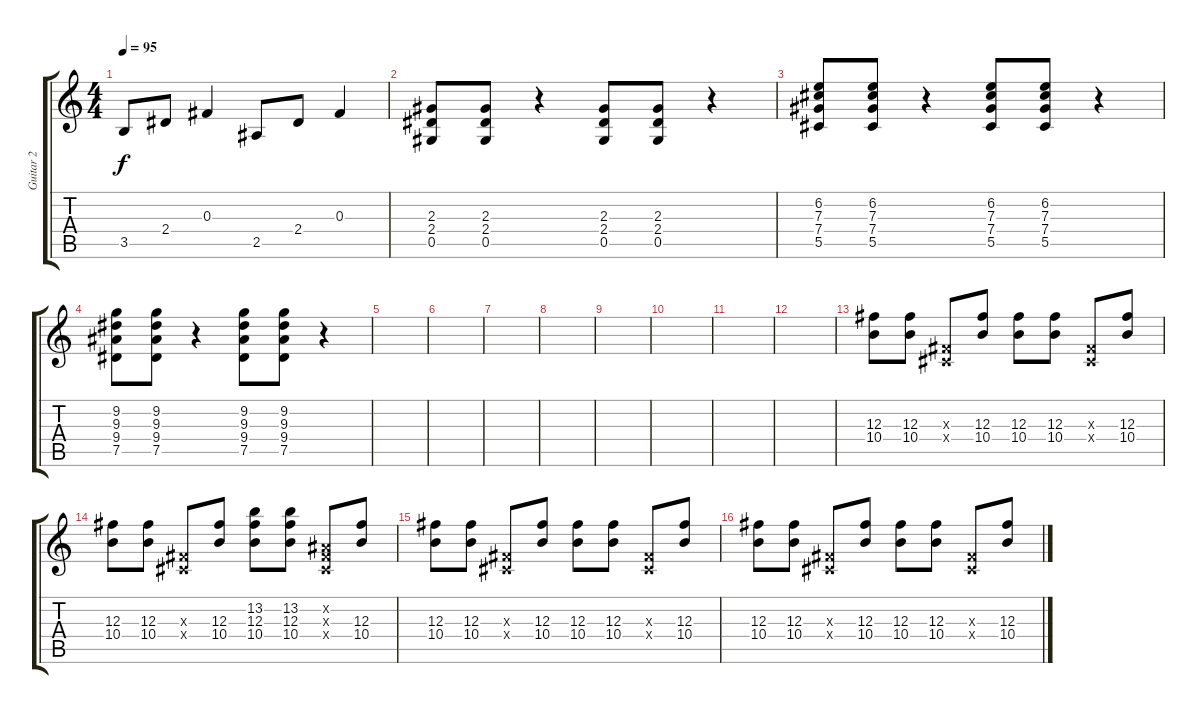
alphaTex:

\track ("Guitar 2" "Guitar 2") {instrument distortionguitar}
\staff {score tabs}
\tuning (Eb4 Bb3 Gb3 Db3 Ab2 Eb2) {hide}
\ts (4 4)
\tempo 95
\clef g2
\ks c
3.5.8{dy f} 2.4.8 0.3.4 2.5.8 2.4.8 0.3.4 |
(2.3 2.4 0.5).8 (2.3 2.4 0.5).8 r.4 (2.3 2.4 0.5).8 (2.3 2.4 0.5).8 r.4 |
(6.2 7.3 7.4 5.5).8 (6.2 7.3 7.4 5.5).8 r.4 (6.2 7.3 7.4 5.5).8 (6.2 7.3 7.4 5.5).8 r.4 |
(9.2 9.3 9.4 7.5).8 (9.2 9.3 9.4 7.5).8 r.4 (9.2 9.3 9.4 7.5).8 (9.2 9.3 9.4 7.5).8 r.4 |
|
|
|
|
|
|
|
|
(12.3 10.4).8 (12.3 10.4).8 (0.3{x} 0.4{x}).8 (12.3 10.4).8 (12.3 10.4).8 (12.3 10.4).8 (0.3{x} 0.4{x}).8 (12.3 10.4).8 |
(12.3 10.4).8 (12.3 10.4).8 (0.3{x} 0.4{x}).8 (12.3 10.4).8 (13.2 12.3 10.4).8 (13.2 12.3 10.4).8 (0.2{x} 0.3{x} 0.4{x}).8 (12.3 10.4).8 |
(12.3 10.4).8 (12.3 10.4).8 (0.3{x} 0.4{x}).8 (12.3 10.4).8 (12.3 10.4).8 (12.3 10.4).8 (0.3{x} 0.4{x}).8 (12.3 10.4).8 |
(12.3 10.4).8 (12.3 10.4).8 (0.3{x} 0.4{x}).8 (12.3 10.4).8 (12.3 10.4).8 (12.3 10.4).8 (0.3{x} 0.4{x}).8 (12.3 10.4).8
